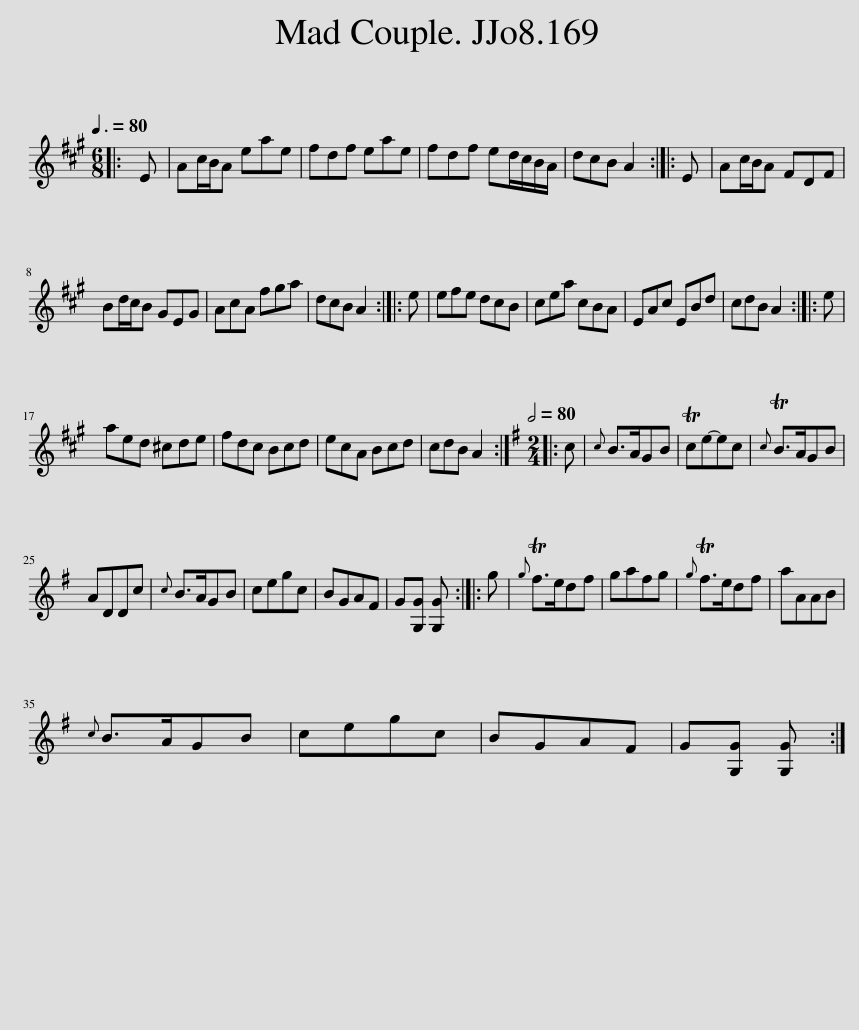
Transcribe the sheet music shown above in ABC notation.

X:1
L:1/8
Q:3/8=80
M:6/8
I:linebreak $
K:A
V:1 treble
V:1
|: E | Ac/B/A eae | fdf eae | fdf ed/c/B/A/ | dcB A2 :: %5
 E | Ac/B/A FDF |$ Bd/c/B GEG | AcA fga | dcB A2 :: %10
 e | efe dcB | cea cBA | EAc EBd | cdB A2 :: %15
 e |$ aed ^cde | fdc Bcd | ecA Bcd | cdB A2 :: %20
[K:G][M:2/4][Q:1/2=80] c |{c} B>AGB | Tce-ec |{c} TB>AGB |$ ADDc | %25
{c} B>AGB | cegc | BGAF | G[G,G] [G,G] :: g | %30
{g} Tf>edf | gafg |{g} Tf>edf | aAAB |${c} B>AGB | %35
 cegc | BGAF | G[G,G] [G,G] :| %38
